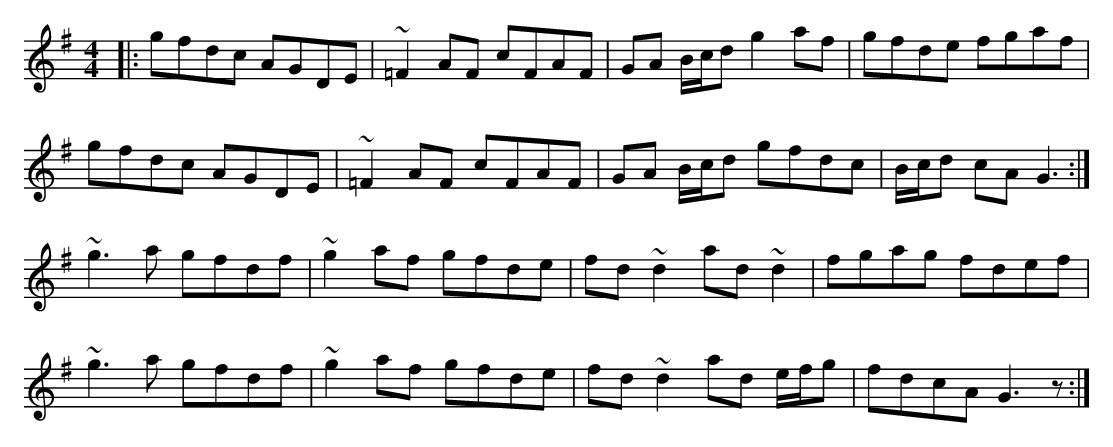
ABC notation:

X:1
M:4/4
K:G
|:gfdc AGDE|~=F2AF cFAF|GA B/c/d g2af|gfde fgaf|
gfdc AGDE|~=F2AF cFAF|GA B/c/d gfdc|B/c/d cA G3:|
~g3a gfdf|~g2af gfde|fd~d2 ad~d2|fgag fdef|
~g3a gfdf|~g2af gfde|fd~d2 ad e/f/g|fdcA G3z:|
